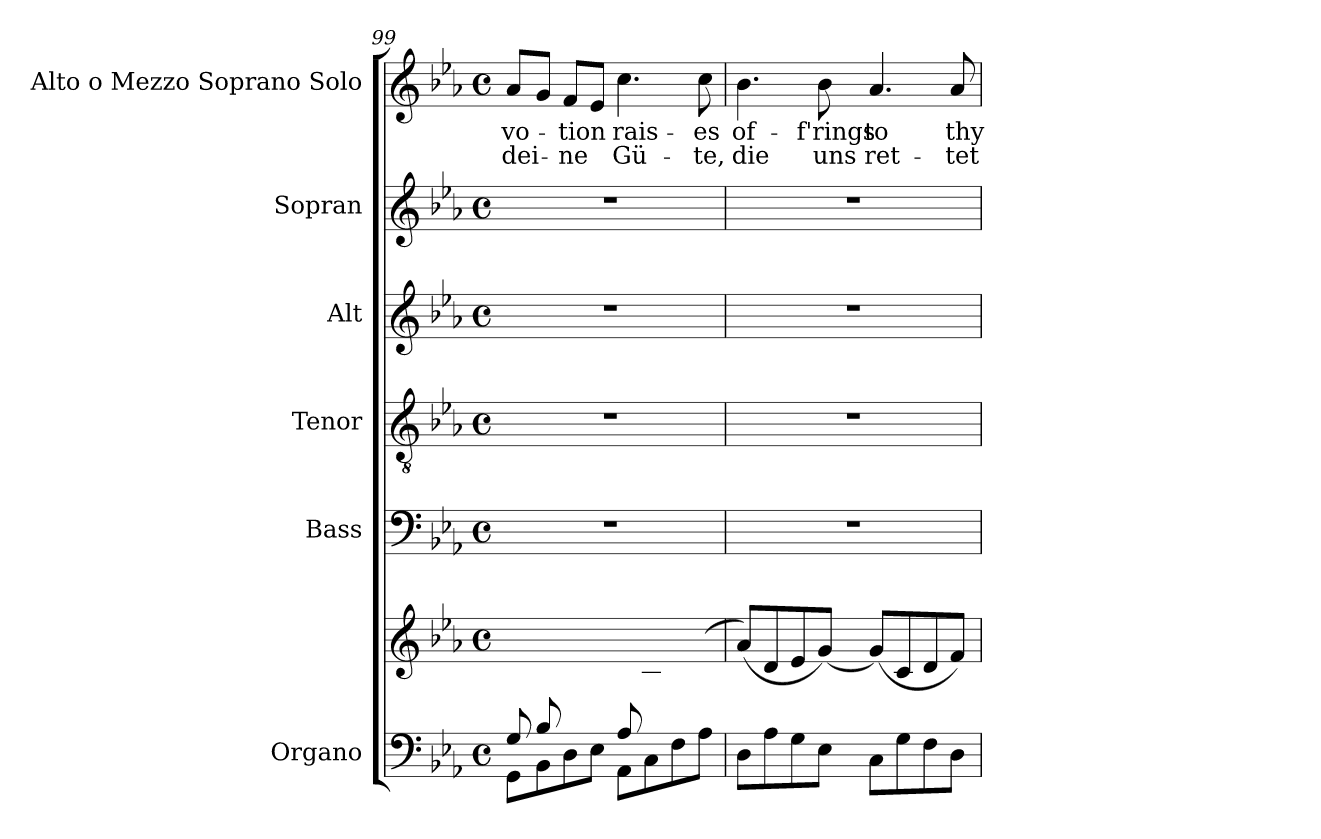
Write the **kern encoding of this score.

**kern	**kern	**kern	**kern	**kern	**kern	**kern	**text	**text
*part6	*part6	*part5	*part4	*part3	*part2	*part1	*part1	*part1
*staff7	*staff6	*staff5	*staff4	*staff3	*staff2	*staff1	*staff1	*staff1
*I"Organo	*	*I"Bass	*I"Tenor	*I"Alt	*I"Sopran	*I"Alto o Mezzo Soprano Solo	*	*
*	*	*I'B	*I'T	*I'A	*I'S	*I'S o l o	*	*
*clefF4	*clefG2	*clefF4	*clefGv2	*clefG2	*clefG2	*clefG2	*	*
*k[b-e-a-]	*k[b-e-a-]	*k[b-e-a-]	*k[b-e-a-]	*k[b-e-a-]	*k[b-e-a-]	*k[b-e-a-]	*	*
*M4/4	*M4/4	*M4/4	*M4/4	*M4/4	*M4/4	*M4/4	*	*
*met(c)	*met(c)	*met(c)	*met(c)	*met(c)	*met(c)	*met(c)	*	*
=99	=99	=99	=99	=99	=99	=99	=99	=99
*^	*	*	*	*	*	*	*	*
(8G/L	8GG\L	4ryy	1r	1r	1r	1r	8a-/L	-vo-	dei-
8B-/	8BB-\	.	.	.	.	.	8g/J	.	.
4ryy	8D\	8d\	.	.	.	.	8f/L	-tion	-ne
.	8E-\J	8e-\J)	.	.	.	.	8e-/J	.	.
(8A-/L	8AA-\L	8ryy	.	.	.	.	4.cc\	rais-	Gü-
4.ryy	8C\	8c\	.	.	.	.	.	.	.
.	8F\	8f\	.	.	.	.	.	.	.
.	8A-\J	(8a-\J)	.	.	.	.	8cc\	-es	-te,
*v	*v	*	*	*	*	*	*	*	*
=100	=100	=100	=100	=100	=100	=100	=100	=100
8D\L	(8a-/L)	1r	1r	1r	1r	4.b-\	of-	die
8A-\	8d/	.	.	.	.	.	.	.
8G\	8e-/	.	.	.	.	.	.	.
8E-\J	(8g/J)	.	.	.	.	8b-\	-f'rings	uns
8C\L	(8g/L)	.	.	.	.	4.a-/	to	ret-
8G\	8c/	.	.	.	.	.	.	.
8F\	8d/	.	.	.	.	.	.	.
8D\J	8f/J)	.	.	.	.	8a-/	thy	-tet
=	=	=	=	=	=	=	=	=
*-	*-	*-	*-	*-	*-	*-	*-	*-
